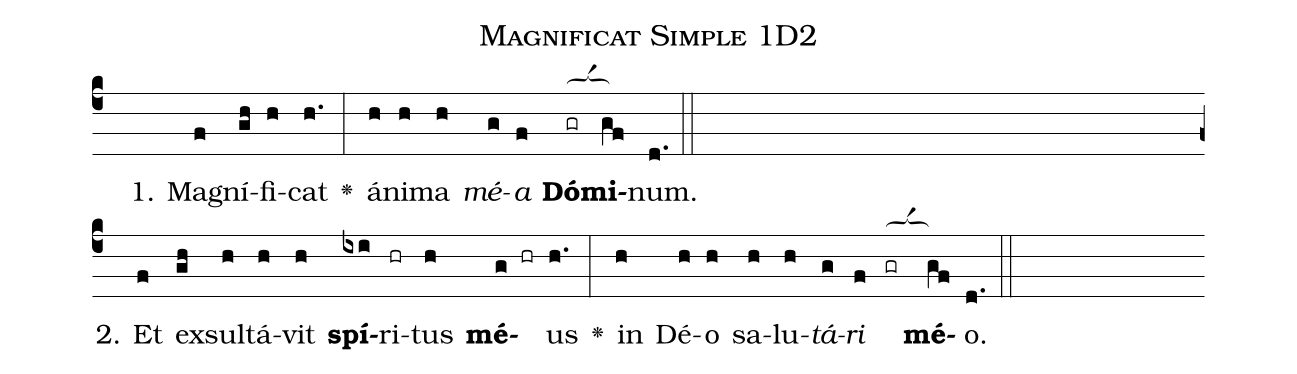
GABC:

name: Magnificat Simple 1D2;
office-part: Magnificat;
%%
(c4)()() 1. M{a}(f)gní(gh)fi(h)cat(h.) <v>\greheightstar</v>(:) á(h)ni(h)ma(h) <i>mé</i>(g)<i>a</i>(f) <b>Dó</b>(gr[ocba:1;6mm])<b>mi</b>(gf)num.(d.) (::Z)
2. Et(f) ex(gh)sul(h)tá(h)vit(h) <b>spí</b>(ixi)ri(hr)tus(h) <b>mé</b>(g hr)us(h.) <v>\greheightstar</v>(:) in(h) Dé(h)o(h) sa(h)lu(h)<i>tá</i>(g)<i>ri</i>(f) (gr[ocba:1;6mm]) <b>mé</b>(gf)o.(d.) (::)

%E(h) u(h) o(g) u(f) a(gf) e.(d.) (::)
